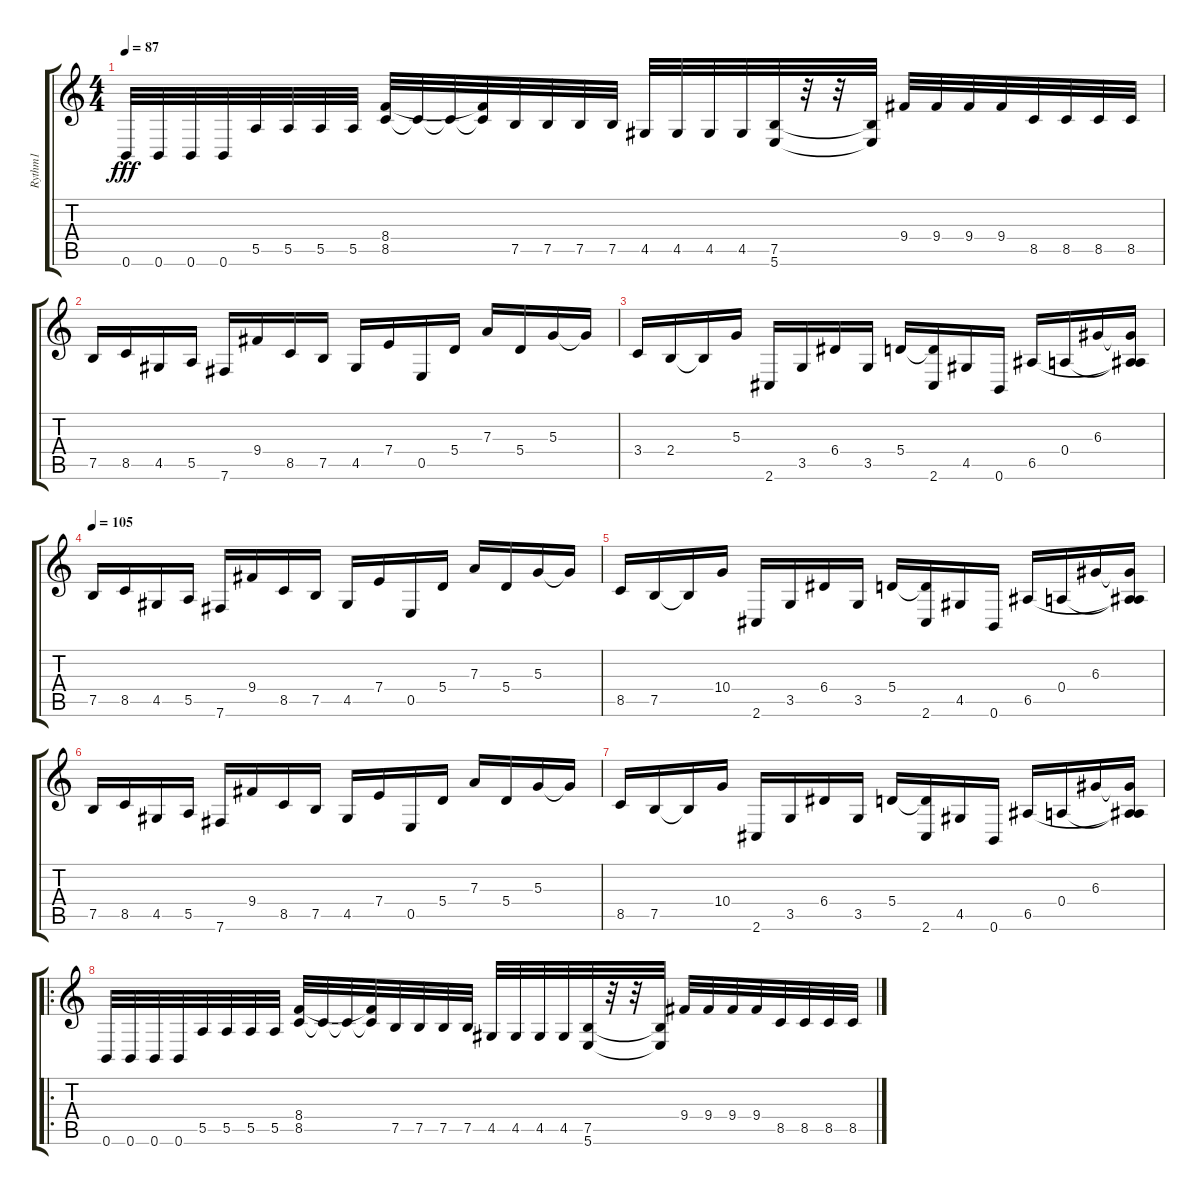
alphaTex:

\track ("Rythm1" "Rythm1") {instrument distortionguitar}
\staff {score tabs}
\tuning (B3 Gb3 D3 A2 E2 B1) {hide}
\ts (4 4)
\tempo 87
\clef g2
\ks c
0.6.32{dy fff} 0.6.32 0.6.32 0.6.32 5.5.32 5.5.32 5.5.32 5.5.32 (8.4 8.5).32 8.5{t}.32 8.5{t}.32 (8.4{t} 8.5{t}).32 7.5.32 7.5.32 7.5.32 7.5.32 4.5.32 4.5.32 4.5.32 4.5.32 (7.5 5.6).32 r.32 r.32 (7.5{t} 5.6{t}).32 9.4.32 9.4.32 9.4.32 9.4.32 8.5.32 8.5.32 8.5.32 8.5.32 |
7.5.16 8.5.16 4.5.16 5.5.16 7.6.16 9.4.16 8.5.16 7.5.16 4.5.16 7.4.16 0.5.16 5.4.16 7.3.16 5.4.16 5.3.16 5.3{t}.16 |
3.4.16 2.4.16 2.4{t}.16 5.3.16 2.6.16 3.5.16 6.4.16 3.5.16 5.4.16 (5.4{t} 2.6).16 4.5.16 0.6.16 6.5.16 0.4.16 6.3.16 (6.3{t} 0.4{t} 6.5{t}).16 |
\tempo 105
7.5.16 8.5.16 4.5.16 5.5.16 7.6.16 9.4.16 8.5.16 7.5.16 4.5.16 7.4.16 0.5.16 5.4.16 7.3.16 5.4.16 5.3.16 5.3{t}.16 |
8.5.16 7.5.16 7.5{t}.16 10.4.16 2.6.16 3.5.16 6.4.16 3.5.16 5.4.16 (5.4{t} 2.6).16 4.5.16 0.6.16 6.5.16 0.4.16 6.3.16 (6.3{t} 0.4{t} 6.5{t}).16 |
7.5.16 8.5.16 4.5.16 5.5.16 7.6.16 9.4.16 8.5.16 7.5.16 4.5.16 7.4.16 0.5.16 5.4.16 7.3.16 5.4.16 5.3.16 5.3{t}.16 |
8.5.16 7.5.16 7.5{t}.16 10.4.16 2.6.16 3.5.16 6.4.16 3.5.16 5.4.16 (5.4{t} 2.6).16 4.5.16 0.6.16 6.5.16 0.4.16 6.3.16 (6.3{t} 0.4{t} 6.5{t}).16 |
\ro
0.6.32 0.6.32 0.6.32 0.6.32 5.5.32 5.5.32 5.5.32 5.5.32 (8.4 8.5).32 8.5{t}.32 8.5{t}.32 (8.4{t} 8.5{t}).32 7.5.32 7.5.32 7.5.32 7.5.32 4.5.32 4.5.32 4.5.32 4.5.32 (7.5 5.6).32 r.32 r.32 (7.5{t} 5.6{t}).32 9.4.32 9.4.32 9.4.32 9.4.32 8.5.32 8.5.32 8.5.32 8.5.32
